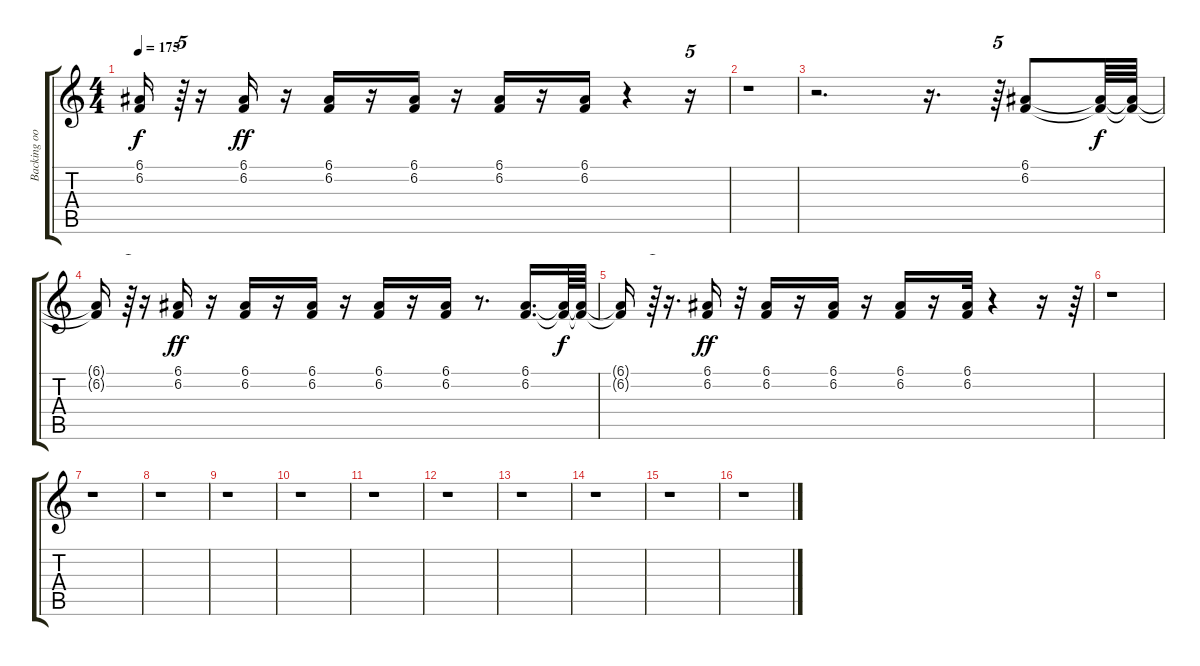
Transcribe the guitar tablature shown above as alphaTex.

\track ("Backing oohs" "Backing oo") {instrument voiceoohs}
\staff {score tabs}
\tuning (E4 B3 G3 D3 A2 E2) {hide}
\ts (4 4)
\tempo 175
\clef g2
\ks c
(6.1{t} 6.2{t}).16{dy f} r.64{tu (5 4)} r.16 (6.1 6.2).16{dy ff} r.16 (6.1 6.2).16 r.16 (6.1 6.2).16 r.16 (6.1 6.2).16 r.16 (6.1 6.2).16 r.4 r.16{tu (5 4)} |
r.1 |
r.2{d} r.16{d} r.64{tu (5 4)} (6.1 6.2).8 (6.1{t} 6.2{t}).64{dy f} (6.1{t} 6.2{t}).64 |
(6.1{t} 6.2{t}).16 r.64{tu (5 4)} r.16 (6.1 6.2).16{dy ff} r.16 (6.1 6.2).16 r.16 (6.1 6.2).16 r.16 (6.1 6.2).16 r.16 (6.1 6.2).16 r.8{d} (6.1 6.2).16{d} (6.1{t} 6.2{t}).64{dy f} (6.1{t} 6.2{t}).64 |
(6.1{t} 6.2{t}).16 r.64{tu (5 4)} r.16{d} (6.1 6.2).16{dy ff} r.32 (6.1 6.2).16 r.16 (6.1 6.2).16 r.16 (6.1 6.2).16 r.16 (6.1 6.2).32 r.4 r.16 r.64 |
r.1 |
r.1 |
r.1 |
r.1 |
r.1 |
r.1 |
r.1 |
r.1 |
r.1 |
r.1 |
r.1
